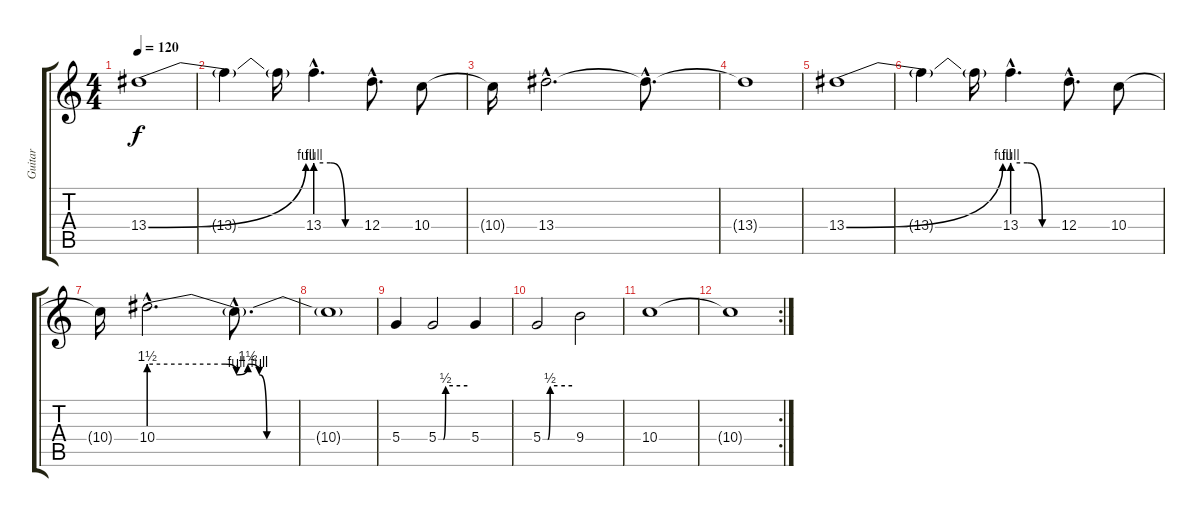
\track ("Guitar" "Guitar") {instrument distortionguitar}
\staff {score tabs}
\tuning (E4 B3 G3 D3 A2 E2) {hide}
\ts (4 4)
\tempo 120
\clef g2
\ks c
13.4{be (bend 0 0 60 4)}.1{dy f} |
13.4{t}.4 13.4{t}.16 13.4{be (custom 0 4 20 4 40 0 60 0) hac}.4{d} 12.4{hac}.8{d} 10.4.8 |
10.4{t}.16 13.4{hac}.2{d} 13.4{hac t}.8{d} |
13.4{t}.1 |
13.4{be (bend 0 0 60 4)}.1 |
13.4{t}.4 13.4{t}.16 13.4{be (custom 0 4 20 4 40 0 60 0) hac}.4{d} 12.4{hac}.8{d} 10.4.8 |
10.4{t}.16 10.4{be (custom 0 6 20 6 23 4 26 6 29 4 31 0 60 0) hac}.2{d} 10.4{hac t}.8{d} |
10.4{t}.1 |
5.4.4 5.4{be (custom 0 0 10 0 15 2 30 2 60 2)}.2 5.4.4 |
5.4{be (custom 0 0 10 0 15 2 30 2 60 2)}.2 9.4.2 |
10.4.1 |
\rc 2
10.4{t}.1
